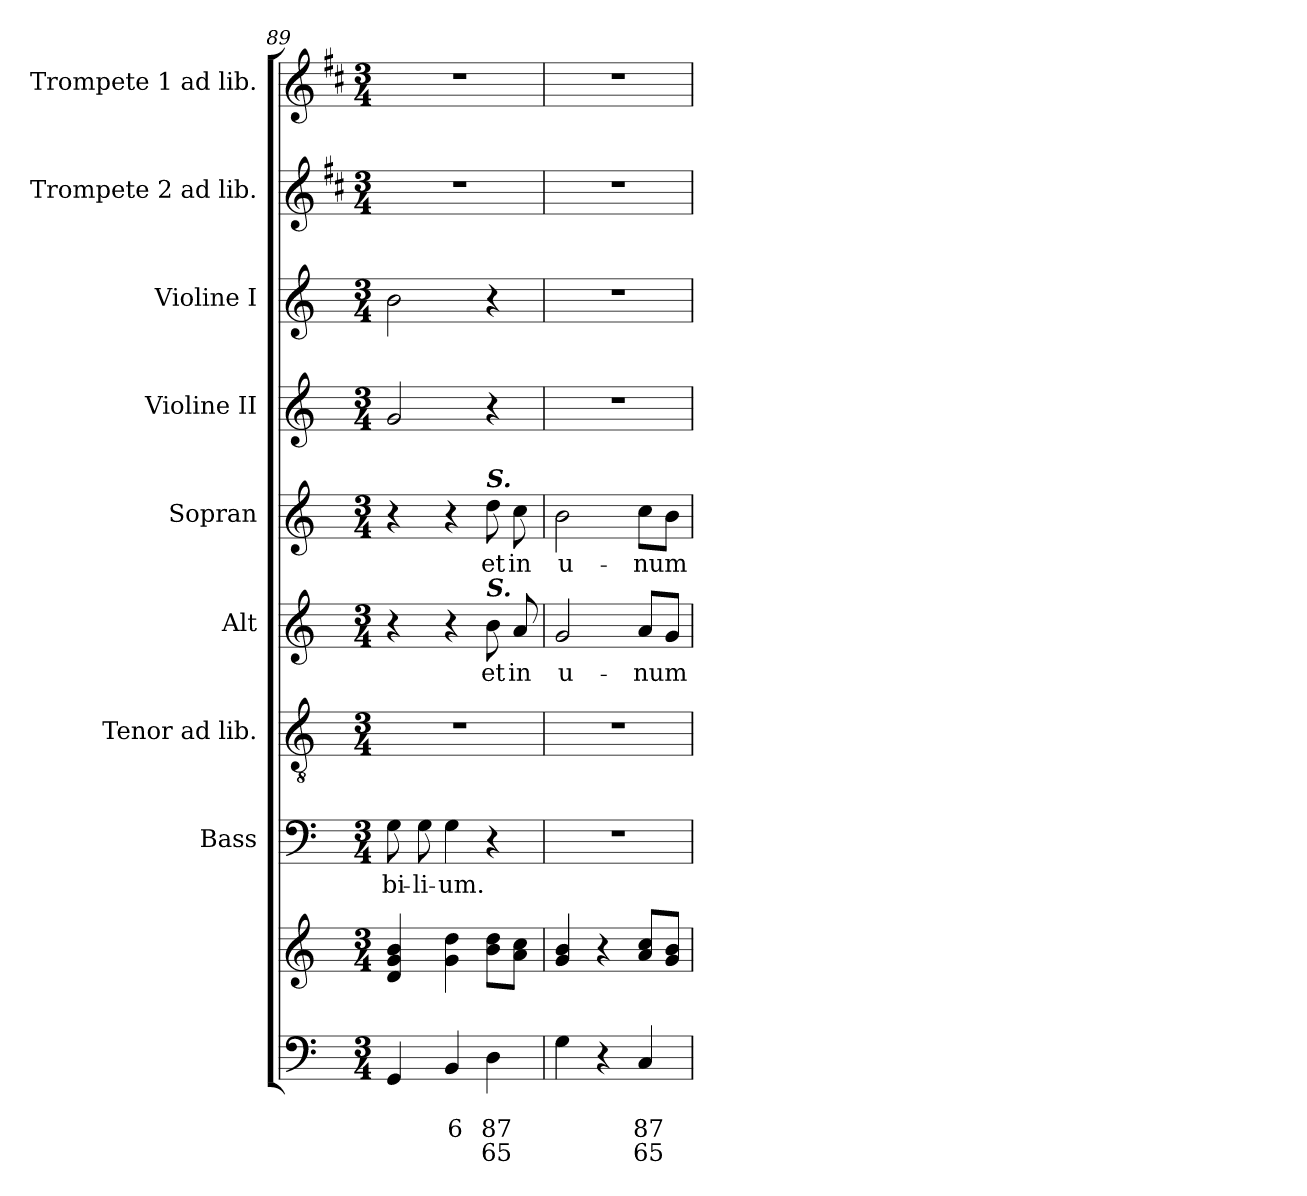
**kern	**text	**text	**text	**kern	**kern	**text	**kern	**kern	**text	**kern	**text	**kern	**kern	**kern	**kern
*part9	*part9	*part9	*part9	*part9	*part8	*part8	*part7	*part6	*part6	*part5	*part5	*part4	*part3	*part2	*part1
*staff10	*staff10	*staff10	*staff10	*staff9	*staff8	*staff8	*staff7	*staff6	*staff6	*staff5	*staff5	*staff4	*staff3	*staff2	*staff1
*	*	*	*	*	*I"Bass	*	*I"Tenor ad lib.	*I"Alt	*	*I"Sopran	*	*I"Violine II	*I"Violine I	*I"Trompete 2 ad lib.	*I"Trompete 1 ad lib.
*	*	*	*	*	*I'B.	*	*I'T.	*I'A.	*	*I'S.	*	*I'Vl. II	*I'Vl. I	*I'Trp. 2	*I'Trp. 1
!!LO:PB:g=z
*clefF4	*	*	*	*clefG2	*clefF4	*	*clefGv2	*clefG2	*	*clefG2	*	*clefG2	*clefG2	*clefG2	*clefG2
*	*	*	*	*	*	*	*	*	*	*	*	*	*	*ITrd1c2	*ITrd1c2
*k[]	*	*	*	*k[]	*k[]	*	*k[]	*k[]	*	*k[]	*	*k[]	*k[]	*k[]	*k[]
*C:	*	*	*	*C:	*C:	*	*C:	*C:	*	*C:	*	*C:	*C:	*C:	*C:
*M3/4	*	*	*	*M3/4	*M3/4	*	*M3/4	*M3/4	*	*M3/4	*	*M3/4	*M3/4	*M3/4	*M3/4
=89	=89	=89	=89	=89	=89	=89	=89	=89	=89	=89	=89	=89	=89	=89	=89
!	!	!	!	!	!	!LO:LY:b	!	!	!	!	!	!	!	!	!
4GG/	.	.	.	4d/ 4g/ 4b/	8G\	-bi-	2.r	4r	.	4r	.	2g/	2b\	2.r	2.r
!	!	!	!	!	!	!LO:LY:b	!	!	!	!	!	!	!	!	!
.	.	.	.	.	8G\	-li-	.	.	.	.	.	.	.	.	.
!	!	!LO:LY:b	!	!	!	!LO:LY:b	!	!	!	!	!	!	!	!	!
4BB/	.	6	.	4g\ 4dd\	4G\	-um.	.	4r	.	4r	.	.	.	.	.
!	!	!	!	!	!	!	!	!	!	!LO:TX:a:Bi:t=S.	!	!	!	!	!
!	!	!	!	!	!	!	!	!LO:TX:a:Bi:t=S.	!	!	!	!	!	!	!
!	!	!LO:LY:b	!LO:LY:b	!	!	!	!	!	!LO:LY:b	!	!LO:LY:b	!	!	!	!
4D\	.	87	65	8b\ 8dd\L	4r	.	.	8b\	et	8dd\	et	4r	4r	.	.
!	!	!	!	!	!	!	!	!	!LO:LY:b	!	!LO:LY:b	!	!	!	!
.	.	.	.	8a\ 8cc\J	.	.	.	8a/	in	8cc\	in	.	.	.	.
=90	=90	=90	=90	=90	=90	=90	=90	=90	=90	=90	=90	=90	=90	=90	=90
!	!	!	!	!	!	!	!	!	!LO:LY:b	!	!LO:LY:b	!	!	!	!
4G\	.	.	.	4g/ 4b/	2.r	.	2.r	2g/	u-	2b\	u-	2.r	2.r	2.r	2.r
4r	.	.	.	4r	.	.	.	.	.	.	.	.	.	.	.
!	!	!LO:LY:b	!LO:LY:b	!	!	!	!	!	!LO:LY:b	!	!LO:LY:b	!	!	!	!
4C/	.	87	65	8a/ 8cc/L	.	.	.	8a/L	-num	8cc\L	-num	.	.	.	.
.	.	.	.	8g/ 8b/J	.	.	.	8g/J	.	8b\J	.	.	.	.	.
=	=	=	=	=	=	=	=	=	=	=	=	=	=	=	=
*-	*-	*-	*-	*-	*-	*-	*-	*-	*-	*-	*-	*-	*-	*-	*-
